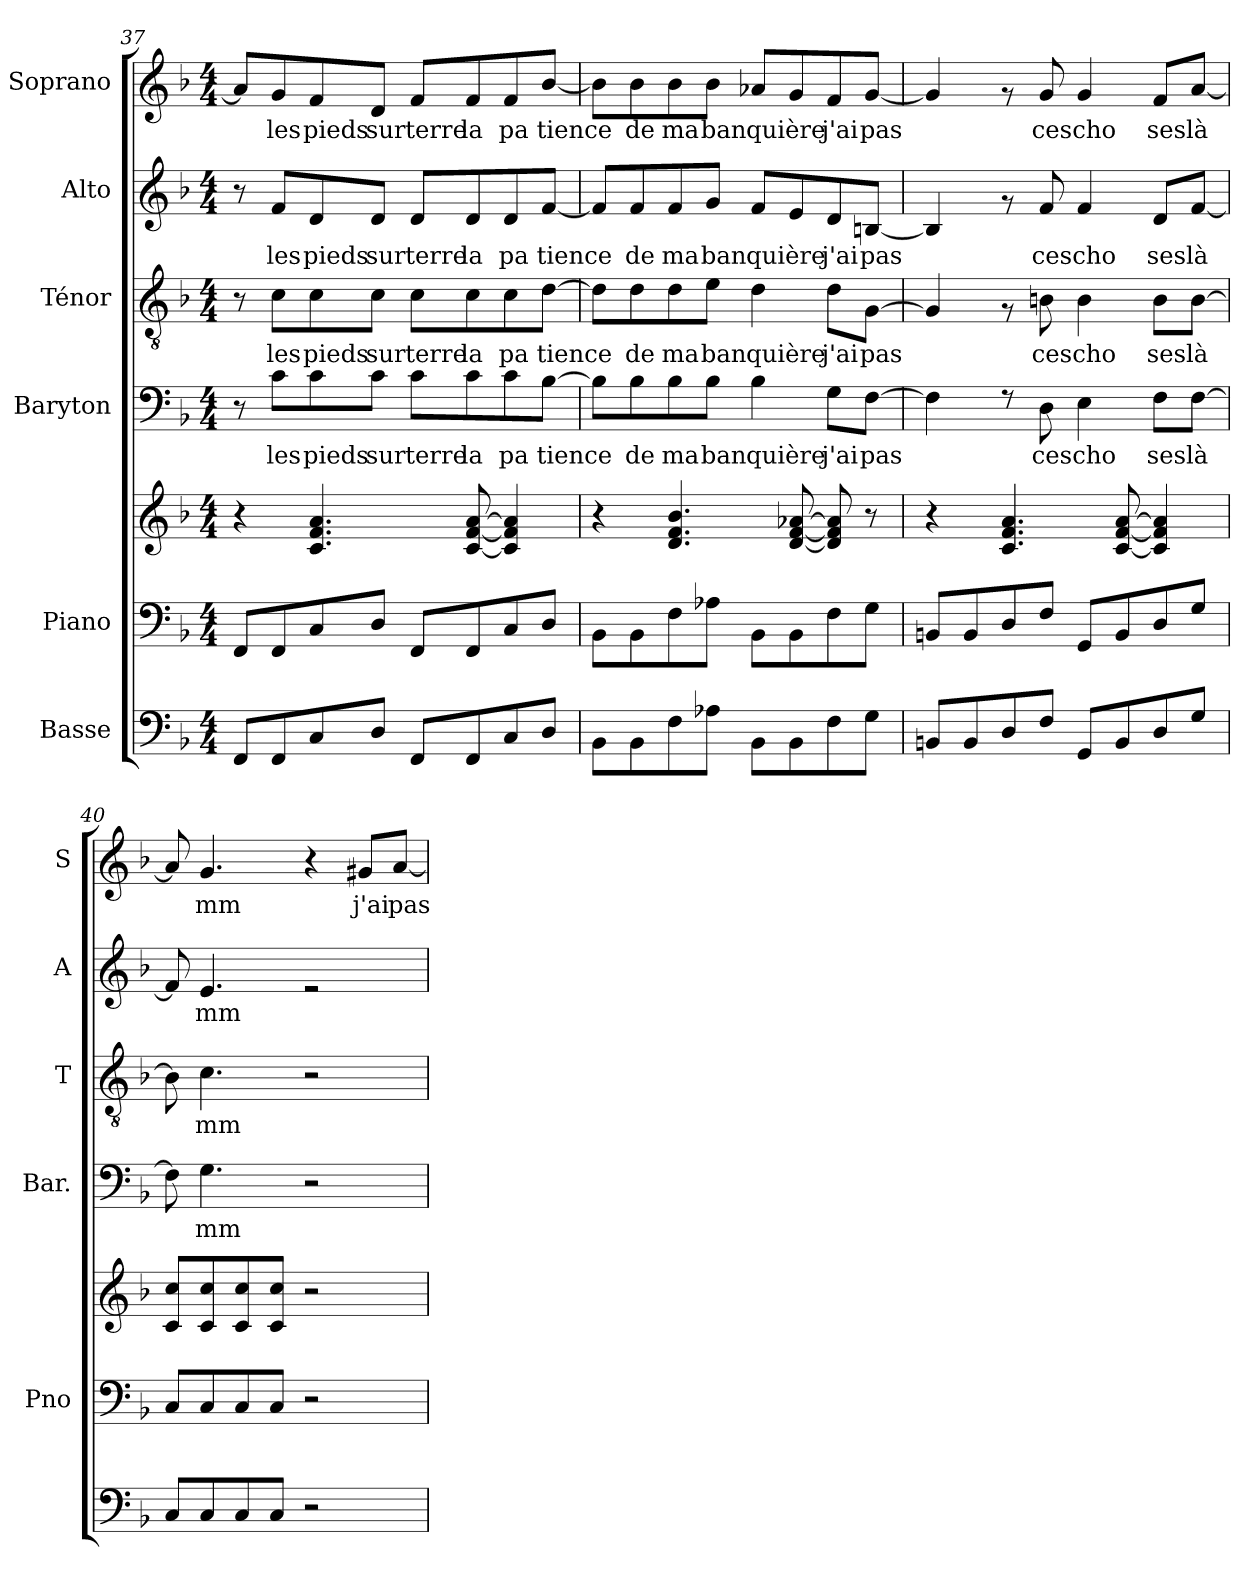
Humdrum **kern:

**kern	**kern	**kern	**kern	**text	**kern	**text	**kern	**text	**kern	**text
*part6	*part5	*part5	*part4	*part4	*part3	*part3	*part2	*part2	*part1	*part1
*staff7	*staff6	*staff5	*staff4	*staff4	*staff3	*staff3	*staff2	*staff2	*staff1	*staff1
*I"Basse	*I"Piano	*	*I"Baryton	*	*I"Ténor	*	*I"Alto	*	*I"Soprano	*
*	*I'Pno	*	*I'Bar.	*	*I'T	*	*I'A	*	*I'S	*
!!LO:LB:g=z
*clefF4	*clefF4	*clefG2	*clefF4	*	*clefGv2	*	*clefG2	*	*clefG2	*
*ITrd7c12	*	*	*	*	*	*	*	*	*	*
*k[b-]	*k[b-]	*k[b-]	*k[b-]	*	*k[b-]	*	*k[b-]	*	*k[b-]	*
*F:	*F:	*F:	*F:	*	*F:	*	*F:	*	*F:	*
*M4/4	*M4/4	*M4/4	*M4/4	*	*M4/4	*	*M4/4	*	*M4/4	*
=37	=37	=37	=37	=37	=37	=37	=37	=37	=37	=37
8FFF/L	8FF/L	4r	8r	.	8r	.	8r	.	8a/L]	.
!	!	!	!	!LO:LY:b	!	!	!	!	!	!
!	!	!	!	!	!	!LO:LY:b	!	!	!	!
!	!	!	!	!	!	!	!	!LO:LY:b	!	!
!	!	!	!	!	!	!	!	!	!	!LO:LY:b
8FFF/	8FF/	.	8c\L	les	8c\L	les	8f/L	les	8g/	les
!	!	!	!	!LO:LY:b	!	!	!	!	!	!
!	!	!	!	!	!	!LO:LY:b	!	!	!	!
!	!	!	!	!	!	!	!	!LO:LY:b	!	!
!	!	!	!	!	!	!	!	!	!	!LO:LY:b
8CC/	8C/	4.c/ 4.f/ 4.a/	8c\	pieds	8c\	pieds	8d/	pieds	8f/	pieds
!	!	!	!	!LO:LY:b	!	!	!	!	!	!
!	!	!	!	!	!	!LO:LY:b	!	!	!	!
!	!	!	!	!	!	!	!	!LO:LY:b	!	!
!	!	!	!	!	!	!	!	!	!	!LO:LY:b
8DD/J	8D/J	.	8c\J	sur	8c\J	sur	8d/J	sur	8d/J	sur
!	!	!	!	!LO:LY:b	!	!	!	!	!	!
!	!	!	!	!	!	!LO:LY:b	!	!	!	!
!	!	!	!	!	!	!	!	!LO:LY:b	!	!
!	!	!	!	!	!	!	!	!	!	!LO:LY:b
8FFF/L	8FF/L	.	8c\L	terre	8c\L	terre	8d/L	terre	8f/L	terre
!	!	!	!	!LO:LY:b	!	!	!	!	!	!
!	!	!	!	!	!	!LO:LY:b	!	!	!	!
!	!	!	!	!	!	!	!	!LO:LY:b	!	!
!	!	!	!	!	!	!	!	!	!	!LO:LY:b
8FFF/	8FF/	[8c/ [8f/ [8a/	8c\	la	8c\	la	8d/	la	8f/	la
!	!	!	!	!LO:LY:b	!	!	!	!	!	!
!	!	!	!	!	!	!LO:LY:b	!	!	!	!
!	!	!	!	!	!	!	!	!LO:LY:b	!	!
!	!	!	!	!	!	!	!	!	!	!LO:LY:b
8CC/	8C/	4c/] 4f/] 4a/]	8c\	pa	8c\	pa	8d/	pa	8f/	pa
!	!	!	!	!LO:LY:b	!	!	!	!	!	!
!	!	!	!	!	!	!LO:LY:b	!	!	!	!
!	!	!	!	!	!	!	!	!LO:LY:b	!	!
!	!	!	!	!	!	!	!	!	!	!LO:LY:b
8DD/J	8D/J	.	[8B-\J	tience	[8d\J	tience	[8f/J	tience	[<8b-/J	tience
=38	=38	=38	=38	=38	=38	=38	=38	=38	=38	=38
8BBB-\L	8BB-\L	4r	8B-\L]	.	8d\L]	.	8f/L]	.	8b-\L]	.
!	!	!	!	!LO:LY:b	!	!	!	!	!	!
!	!	!	!	!	!	!LO:LY:b	!	!	!	!
!	!	!	!	!	!	!	!	!LO:LY:b	!	!
!	!	!	!	!	!	!	!	!	!	!LO:LY:b
8BBB-\	8BB-\	.	8B-\	de	8d\	de	8f/	de	8b-\	de
!	!	!	!	!LO:LY:b	!	!	!	!	!	!
!	!	!	!	!	!	!LO:LY:b	!	!	!	!
!	!	!	!	!	!	!	!	!LO:LY:b	!	!
!	!	!	!	!	!	!	!	!	!	!LO:LY:b
8FF\	8F\	4.d/ 4.f/ 4.b-/	8B-\	ma	8d\	ma	8f/	ma	8b-\	ma
!	!	!	!	!LO:LY:b	!	!	!	!	!	!
!	!	!	!	!	!	!LO:LY:b	!	!	!	!
!	!	!	!	!	!	!	!	!LO:LY:b	!	!
!	!	!	!	!	!	!	!	!	!	!LO:LY:b
8AA-X\J	8A-X\J	.	8B-\J	ban	8e\J	ban	8g/J	ban	8b-\J	ban
!	!	!	!	!LO:LY:b	!	!	!	!	!	!
!	!	!	!	!	!	!LO:LY:b	!	!	!	!
!	!	!	!	!	!	!	!	!LO:LY:b	!	!
!	!	!	!	!	!	!	!	!	!	!LO:LY:b
8BBB-\L	8BB-\L	.	4B-\	quière	4d\	quière	8f/L	quière	8a-X/L	quière
8BBB-\	8BB-\	[8d/ [8f/ [8a-X/	.	.	.	.	8e/	.	8g/	.
!	!	!	!	!LO:LY:b	!	!	!	!	!	!
!	!	!	!	!	!	!LO:LY:b	!	!	!	!
!	!	!	!	!	!	!	!	!LO:LY:b	!	!
!	!	!	!	!	!	!	!	!	!	!LO:LY:b
8FF\	8F\	8d/] 8f/] 8a-/]	8G\L	j'ai	8d\L	j'ai	8d/	j'ai	8f/	j'ai
!	!	!	!	!LO:LY:b	!	!	!	!	!	!
!	!	!	!	!	!	!LO:LY:b	!	!	!	!
!	!	!	!	!	!	!	!	!LO:LY:b	!	!
!	!	!	!	!	!	!	!	!	!	!LO:LY:b
8GG\J	8G\J	8r	[8F\J	pas	[8G\J	pas	[8Bn/J	pas	[<8g/J	pas
=39	=39	=39	=39	=39	=39	=39	=39	=39	=39	=39
8BBBn/L	8BBn/L	4r	4F\]	.	4G/]	.	4B/]	.	4g/]	.
8BBB/	8BB/	.	.	.	.	.	.	.	.	.
8DD/	8D/	4.c/ 4.f/ 4.a/	8rF	.	8rF	.	8rf	.	8rf	.
!	!	!	!	!LO:LY:b:rj	!	!	!	!	!	!
!	!	!	!	!	!	!LO:LY:b	!	!	!	!
!	!	!	!	!	!	!	!	!LO:LY:b	!	!
!	!	!	!	!	!	!	!	!	!	!LO:LY:b
8FF/J	8F/J	.	8D\	ces	8Bn\	ces	8f/	ces	8g/	ces
!	!	!	!	!LO:LY:b:rj	!	!	!	!	!	!
!	!	!	!	!	!	!LO:LY:b	!	!	!	!
!	!	!	!	!	!	!	!	!LO:LY:b	!	!
!	!	!	!	!	!	!	!	!	!	!LO:LY:b
8GGG/L	8GG/L	.	4E\	cho	4B\	cho	4f/	cho	4g/	cho
8BBB/	8BB/	[8c/ [8f/ [8a/	.	.	.	.	.	.	.	.
!	!	!	!	!LO:LY:b:rj	!	!	!	!	!	!
!	!	!	!	!	!	!LO:LY:b	!	!	!	!
!	!	!	!	!	!	!	!	!LO:LY:b	!	!
!	!	!	!	!	!	!	!	!	!	!LO:LY:b
8DD/	8D/	4c/] 4f/] 4a/]	8F\L	ses	8B\L	ses	8d/L	ses	8f/L	ses
!	!	!	!	!LO:LY:b	!	!	!	!	!	!
!	!	!	!	!	!	!LO:LY:b	!	!	!	!
!	!	!	!	!	!	!	!	!LO:LY:b	!	!
!	!	!	!	!	!	!	!	!	!	!LO:LY:b
8GG/J	8G/J	.	[<8F\J	là	[>8B\J	là	[>8f/J	là	[<8a/J	là
=40	=40	=40	=40	=40	=40	=40	=40	=40	=40	=40
8CC/L	8C/L	8c/ 8cc/L	8F\]	.	8B\]	.	8f/]	.	8a/]	.
!	!	!	!	!LO:LY:b	!	!	!	!	!	!
!	!	!	!	!	!	!LO:LY:b	!	!	!	!
!	!	!	!	!	!	!	!	!LO:LY:b	!	!
!	!	!	!	!	!	!	!	!	!	!LO:LY:b
8CC/	8C/	8c/ 8cc/	4.G\	mm	4.c\	mm	4.e/	mm	4.g/	mm
8CC/	8C/	8c/ 8cc/	.	.	.	.	.	.	.	.
8CC/J	8C/J	8c/ 8cc/J	.	.	.	.	.	.	.	.
2r	2r	2r	2r	.	2r	.	2rf	.	4r	.
!	!	!	!	!	!	!	!	!	!	!LO:LY:b
.	.	.	.	.	.	.	.	.	8g#X/L	j'ai
!	!	!	!	!	!	!	!	!	!	!LO:LY:b
.	.	.	.	.	.	.	.	.	[>8a/J	pas
=	=	=	=	=	=	=	=	=	=	=
*-	*-	*-	*-	*-	*-	*-	*-	*-	*-	*-
